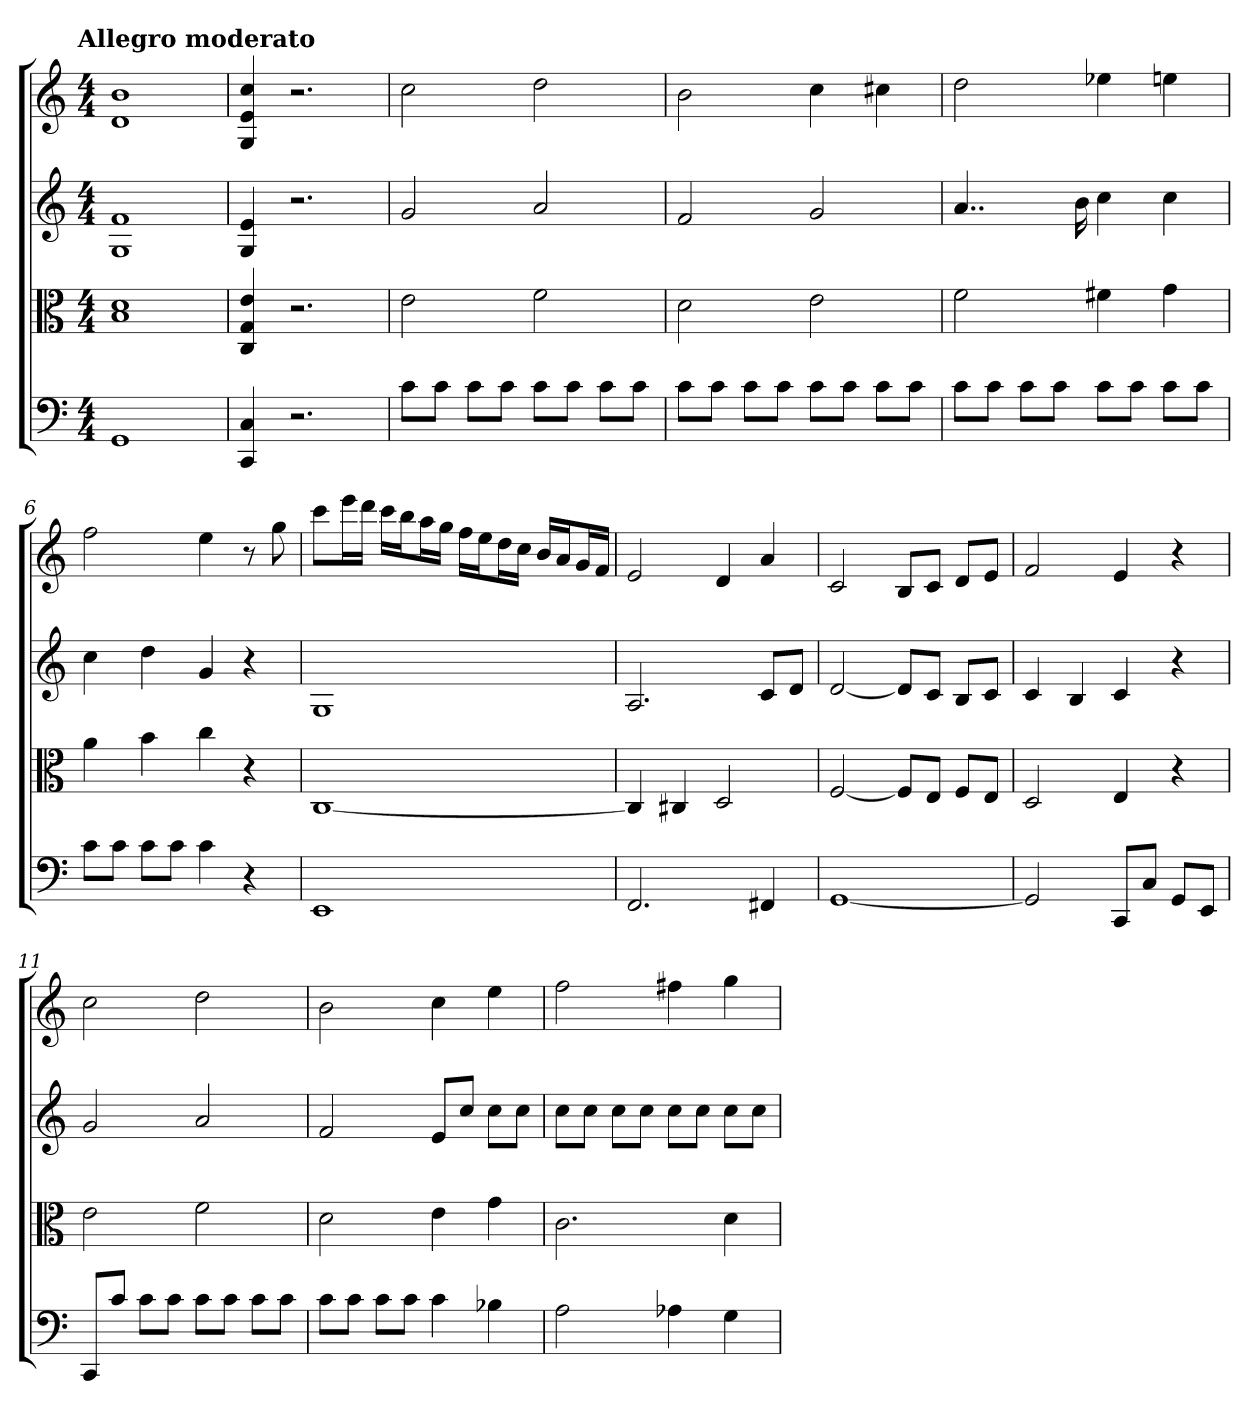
**kern	**kern	**kern	**kern
*part4	*part3	*part2	*part1
*staff4	*staff3	*staff2	*staff1
*clefF4	*clefC3	*	*
*k[]	*k[]	*k[]	*k[]
*C:	*C:	*C:	*C:
!!LO:TX:omd:t=Allegro moderato
*M4/4	*M4/4	*M4/4	*M4/4
*MM128	*MM128	*MM128	*MM128
=	=	=	=
1GG	1B 1d	1G 1f	1d 1b
=2	=2	=2	=2
4CC 4C	4C 4G 4e	4G 4e	4G 4e 4cc
2.r	2.r	2.r	2.r
=3	=3	=3	=3
8c\L	2e	2g	2cc
8c\J	.	.	.
8c\L	.	.	.
8c\J	.	.	.
8c\L	2f	2a	2dd
8c\J	.	.	.
8c\L	.	.	.
8c\J	.	.	.
=4	=4	=4	=4
8c\L	2d	2f	2b
8c\J	.	.	.
8c\L	.	.	.
8c\J	.	.	.
8c\L	2e	2g	4cc
8c\J	.	.	.
8c\L	.	.	4cc#X
8c\J	.	.	.
=5	=5	=5	=5
8c\L	2f	4..a	2dd
8c\J	.	.	.
8c\L	.	.	.
8c\J	.	.	.
.	.	16b	.
8c\L	4f#X	4cc	4ee-X
8c\J	.	.	.
8c\L	4g	4cc	4een
8c\J	.	.	.
=6	=6	=6	=6
8c\L	4a	4cc	2ff
8c\J	.	.	.
8c\L	4b	4dd	.
8c\J	.	.	.
4c	4cc	4g	4ee
4r	4r	4r	8r
.	.	.	8gg
=7	=7	=7	=7
1EE	[1C	1G	8cccL
.	.	.	16eeeL
.	.	.	16dddJJ
.	.	.	16cccLL
.	.	.	16bbJ
.	.	.	16aaL
.	.	.	16ggJJ
.	.	.	16ffLL
.	.	.	16eeJ
.	.	.	16ddL
.	.	.	16ccJJ
.	.	.	16bLL
.	.	.	16aJ
.	.	.	16gL
.	.	.	16fJJ
=8	=8	=8	=8
2.FF	4C]	2.A	2e
.	4C#X	.	.
.	2D	.	4d
4FF#X	.	8cL	4a
.	.	8dJ	.
=9	=9	=9	=9
[1GG	[2F	[2d	2c
.	8F/L]	8dL]	8BL
.	8E/J	8cJ	8cJ
.	8F/L	8BL	8dL
.	8E/J	8cJ	8eJ
=10	=10	=10	=10
2GG]	2D	4c	2f
.	.	4B	.
8CC/L	4E	4c	4e
8C/J	.	.	.
8GG/L	4r	4r	4r
8EE/J	.	.	.
=11	=11	=11	=11
8CC/L	2e	2g	2cc
8c/J	.	.	.
8c\L	.	.	.
8c\J	.	.	.
8c\L	2f	2a	2dd
8c\J	.	.	.
8c\L	.	.	.
8c\J	.	.	.
=12	=12	=12	=12
8c\L	2d	2f	2b
8c\J	.	.	.
8c\L	.	.	.
8c\J	.	.	.
4c	4e	8eL	4cc
.	.	8ccJ	.
4B-X	4g	8ccL	4ee
.	.	8ccJ	.
=13	=13	=13	=13
2A	2.c	8ccL	2ff
.	.	8ccJ	.
.	.	8ccL	.
.	.	8ccJ	.
4A-X	.	8ccL	4ff#X
.	.	8ccJ	.
4G	4d	8ccL	4gg
.	.	8ccJ	.
=	=	=	=
*-	*-	*-	*-
